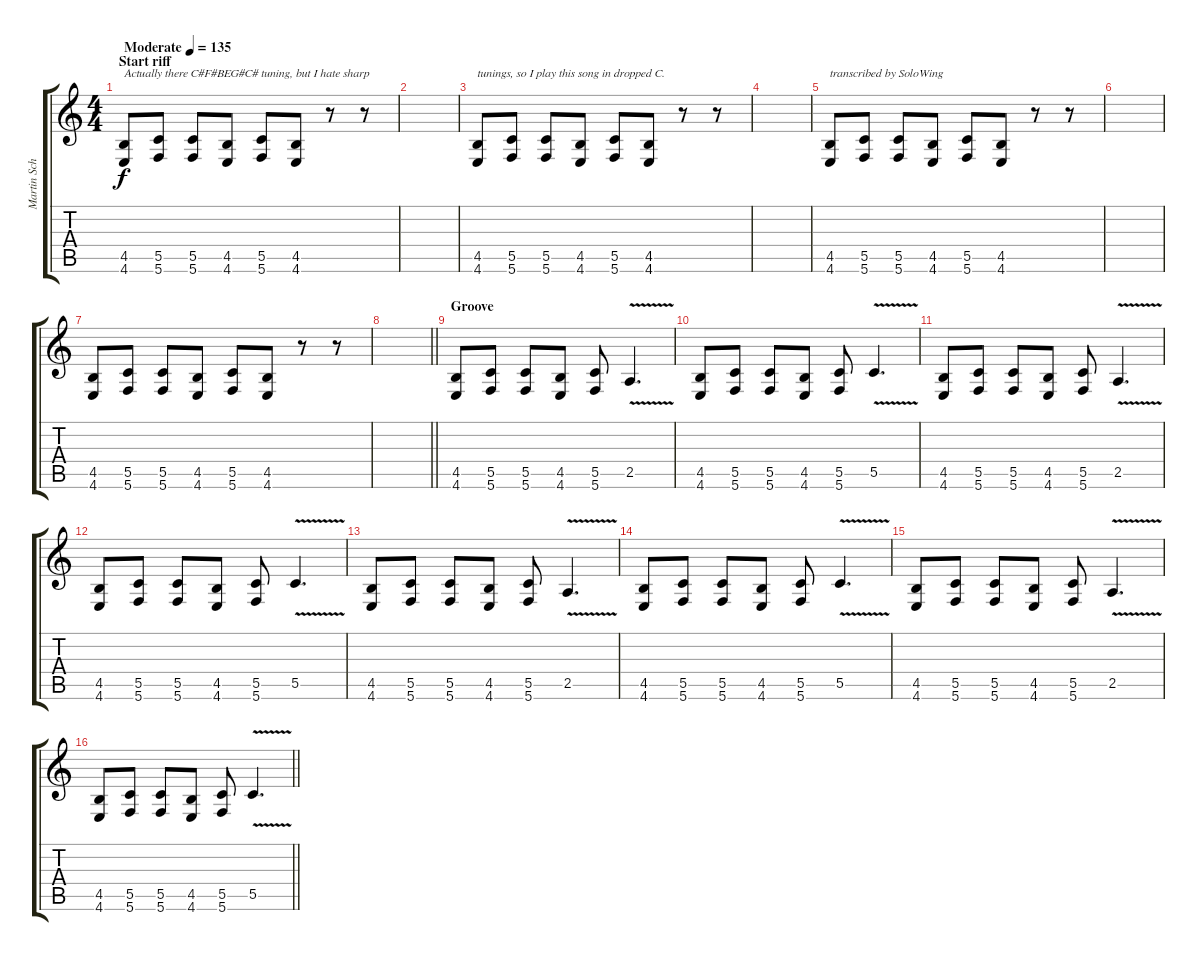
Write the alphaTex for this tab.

\track ("Martin Schirenc" "Martin Sch") {instrument distortionguitar}
\staff {score tabs}
\tuning (D4 A3 F3 C3 G2 C2) {hide}
\ts (4 4)
\section ("" "Start riff")
\tempo (135 "Moderate")
\clef g2
\ks c
(4.5 4.6).8{txt "Actually there C#F#BEG#C# tuning, but I hate sharp" dy f instrument distortionguitar} (5.5 5.6).8 (5.5 5.6).8 (4.5 4.6).8 (5.5 5.6).8 (4.5 4.6).8 r.8 r.8 |
|
(4.5 4.6).8{txt "tunings, so I play this song in dropped C."} (5.5 5.6).8 (5.5 5.6).8 (4.5 4.6).8 (5.5 5.6).8 (4.5 4.6).8 r.8 r.8 |
|
(4.5 4.6).8{txt "transcribed by SoloWing"} (5.5 5.6).8 (5.5 5.6).8 (4.5 4.6).8 (5.5 5.6).8 (4.5 4.6).8 r.8 r.8 |
|
(4.5 4.6).8 (5.5 5.6).8 (5.5 5.6).8 (4.5 4.6).8 (5.5 5.6).8 (4.5 4.6).8 r.8 r.8 |
\barLineRight lightlight
|
\section ("" "Groove")
(4.5 4.6).8 (5.5 5.6).8 (5.5 5.6).8 (4.5 4.6).8 (5.5 5.6).8 2.5{v}.4{d} |
(4.5 4.6).8 (5.5 5.6).8 (5.5 5.6).8 (4.5 4.6).8 (5.5 5.6).8 5.5{v}.4{d} |
(4.5 4.6).8 (5.5 5.6).8 (5.5 5.6).8 (4.5 4.6).8 (5.5 5.6).8 2.5{v}.4{d} |
(4.5 4.6).8 (5.5 5.6).8 (5.5 5.6).8 (4.5 4.6).8 (5.5 5.6).8 5.5{v}.4{d} |
(4.5 4.6).8 (5.5 5.6).8 (5.5 5.6).8 (4.5 4.6).8 (5.5 5.6).8 2.5{v}.4{d} |
(4.5 4.6).8 (5.5 5.6).8 (5.5 5.6).8 (4.5 4.6).8 (5.5 5.6).8 5.5{v}.4{d} |
(4.5 4.6).8 (5.5 5.6).8 (5.5 5.6).8 (4.5 4.6).8 (5.5 5.6).8 2.5{v}.4{d} |
\barLineRight lightlight
(4.5 4.6).8 (5.5 5.6).8 (5.5 5.6).8 (4.5 4.6).8 (5.5 5.6).8 5.5{v}.4{d}
